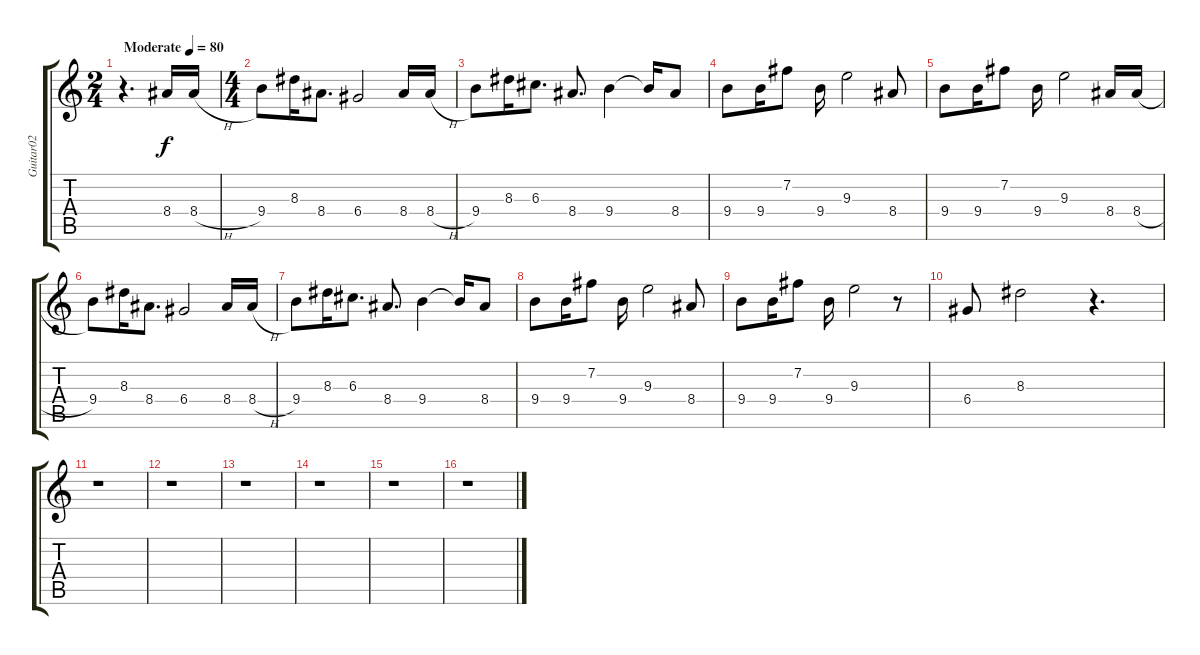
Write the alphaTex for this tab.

\track ("Guitar02" "Guitar02") {instrument overdrivenguitar}
\staff {score tabs}
\tuning (E4 B3 G3 D3 A2 E2) {hide}
\ts (2 4)
\tempo (80 "Moderate")
\clef g2
\ks c
r.4{d dy f instrument overdrivenguitar} 8.4.16 8.4{h}.16 |
\ts (4 4)
9.4.8 8.3.16 8.4.8{d} 6.4.2 8.4.16 8.4{h}.16 |
9.4.8 8.3.16 6.3.8{d} 8.4.8{d} 9.4.4 9.4{t}.16 8.4.8 |
9.4.8 9.4.16 7.2.8 9.4.16 9.3.2 8.4.8 |
9.4.8 9.4.16 7.2.8 9.4.16 9.3.2 8.4.16 8.4{h}.16 |
9.4.8 8.3.16 8.4.8{d} 6.4.2 8.4.16 8.4{h}.16 |
9.4.8 8.3.16 6.3.8{d} 8.4.8{d} 9.4.4 9.4{t}.16 8.4.8 |
9.4.8 9.4.16 7.2.8 9.4.16 9.3.2 8.4.8 |
9.4.8 9.4.16 7.2.8 9.4.16 9.3.2 r.8 |
6.4.8 8.3.2 r.4{d} |
r.1 |
r.1 |
r.1 |
r.1 |
r.1 |
r.1
